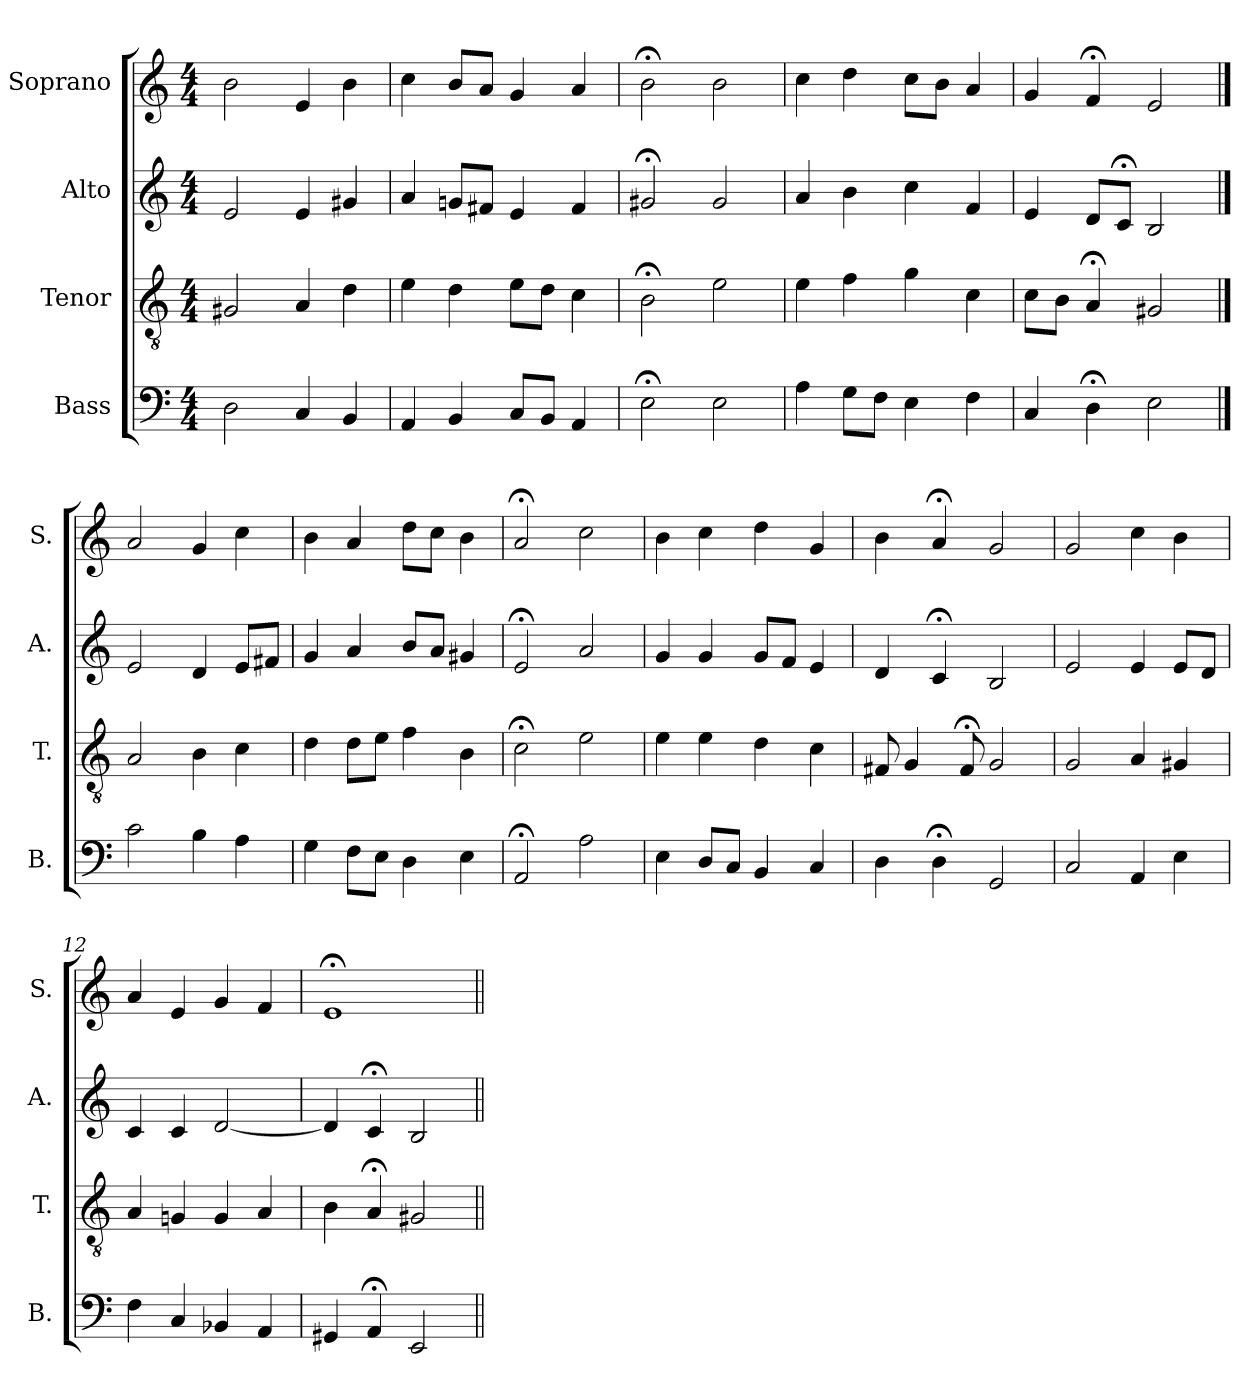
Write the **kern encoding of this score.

**kern	**kern	**kern	**kern
*part4	*part3	*part2	*part1
*staff4	*staff3	*staff2	*staff1
*I"Bass	*I"Tenor	*I"Alto	*I"Soprano
*I'B.	*I'T.	*I'A.	*I'S.
*clefF4	*clefGv2	*clefG2	*clefG2
*	*ITrd7c12	*	*
*k[]	*k[]	*k[]	*k[]
*C:	*C:	*C:	*C:
*M4/4	*M4/4	*M4/4	*M4/4
=1	=1	=1	=1
2D\	2GG#X/	2e/	2b\
4C/	4AA/	4e/	4e/
4BB/	4D\	4g#X/	4b\
=2	=2	=2	=2
4AA/	4E\	4a/	4cc\
4BB/	4D\	8gn/L	8b/L
.	.	8f#X/J	8a/J
8C/L	8E\L	4e/	4g/
8BB/J	8D\J	.	.
4AA/	4C\	4f#/	4a/
=3	=3	=3	=3
2E;<\	2BB;<\	2g#X;</	2b;<\
2E\	2E\	2g#/	2b\
=4	=4	=4	=4
4A\	4E\	4a/	4cc\
8G\L	4F\	4b\	4dd\
8F\J	.	.	.
4E\	4G\	4cc\	8cc\L
.	.	.	8b\J
4F\	4C\	4f/	4a/
=5	=5	=5	=5
4C/	8C\L	4e/	4g/
.	8BB\J	.	.
4D;<\	4AA;</	8d/L	4f;</
.	.	8c;</J	.
2E\	2GG#X/	2B/	2e/
!!LO:LB:g=z
==6	==6	==6	==6
2c\	2AA/	2e/	2a/
4B\	4BB\	4d/	4g/
4A\	4C\	8e/L	4cc\
.	.	8f#X/J	.
=7	=7	=7	=7
4G\	4D\	4g/	4b\
8F\L	8D\L	4a/	4a/
8E\J	8E\J	.	.
4D\	4F\	8b/L	8dd\L
.	.	8a/J	8cc\J
4E\	4BB\	4g#X/	4b\
=8	=8	=8	=8
2AA;</	2C;<\	2e;</	2a;</
2A\	2E\	2a/	2cc\
=9	=9	=9	=9
4E\	4E\	4g/	4b\
8D/L	4E\	4g/	4cc\
8C/J	.	.	.
4BB/	4D\	8g/L	4dd\
.	.	8f/J	.
4C/	4C\	4e/	4g/
!!LO:PB:g=z
=10	=10	=10	=10
4D\	8FF#X/	4d/	4b\
.	4GG/	.	.
4D;<\	.	4c;</	4a;</
.	8FF#;</	.	.
2GG/	2GG/	2B/	2g/
=11	=11	=11	=11
2C/	2GG/	2e/	2g/
4AA/	4AA/	4e/	4cc\
4E\	4GG#X/	8e/L	4b\
.	.	8d/J	.
=12	=12	=12	=12
4F\	4AA/	4c/	4a/
4C/	4GGn/	4c/	4e/
4BB-X/	4GG/	[2d/	4g/
4AA/	4AA/	.	4f/
=13	=13	=13	=13
4GG#X/	4BB\	4d/]	1e;</
4AA;</	4AA;</	4c;</	.
2EE/	2GG#X/	2B/	.
=||	=||	=||	=||
*-	*-	*-	*-
